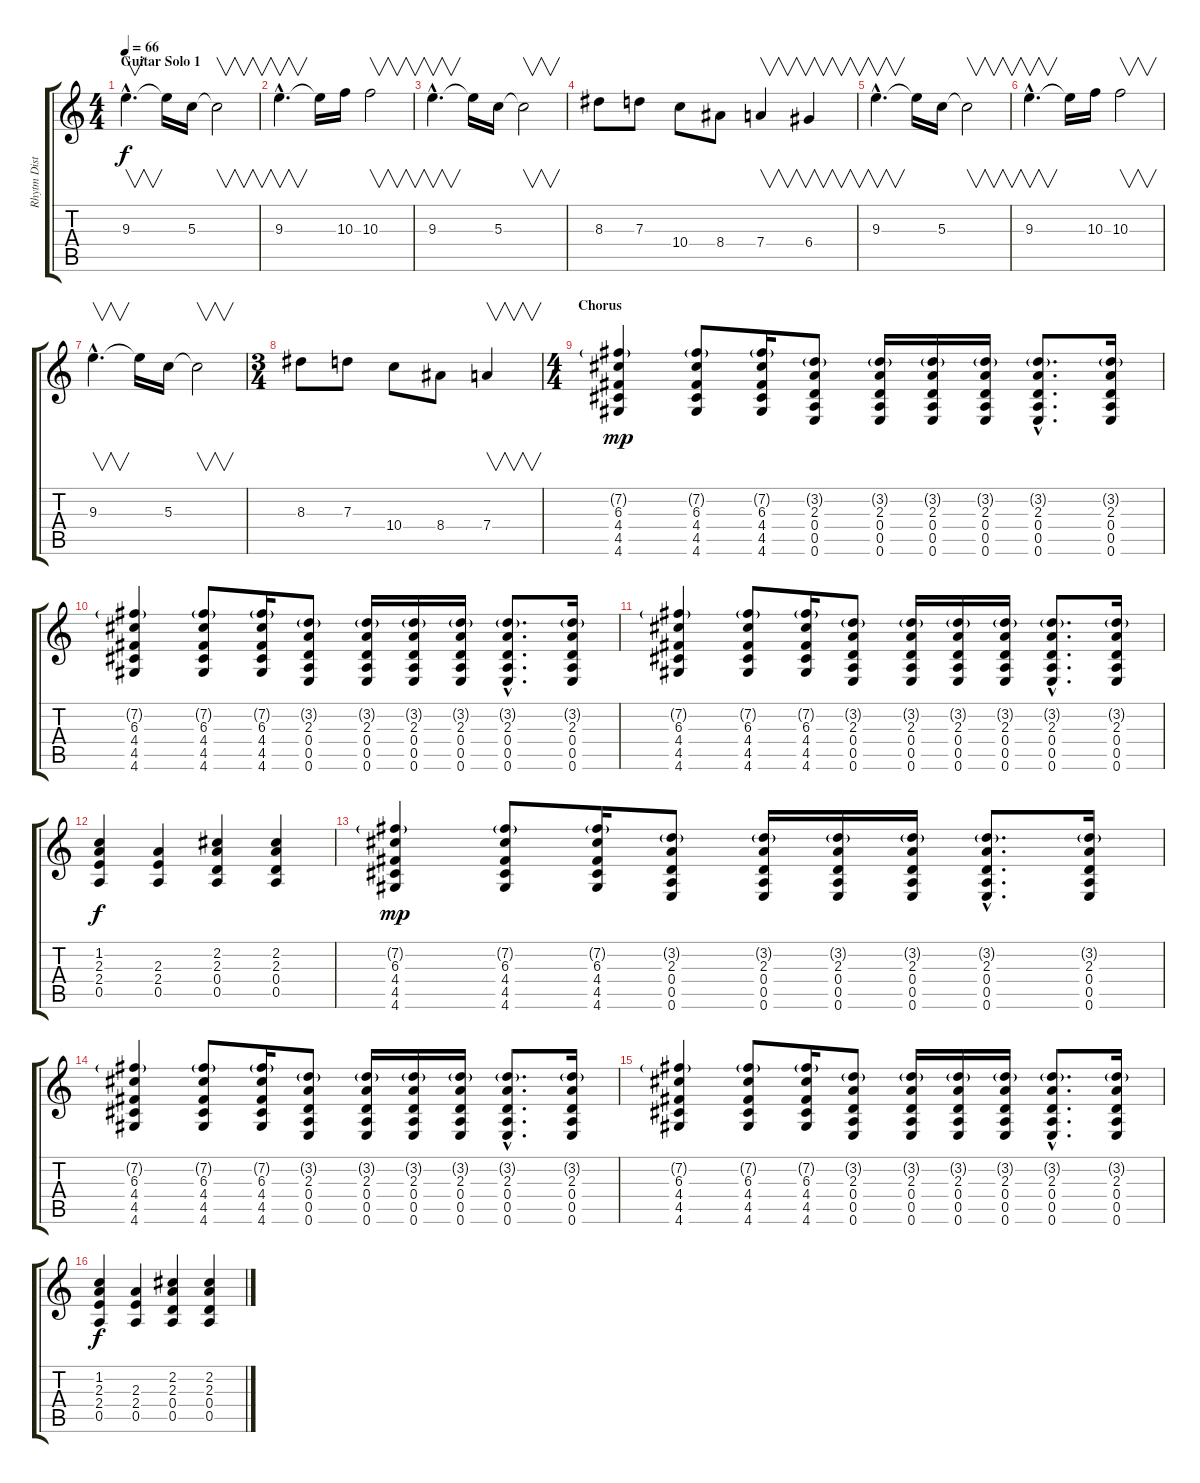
\track ("Rhytm Distortion" "Rhytm Dist") {instrument distortionguitar}
\staff {score tabs}
\tuning (E4 B3 G3 D3 A2 E2) {hide}
\ts (4 4)
\section ("" "Guitar Solo 1")
\tempo 66
\clef g2
\ks c
9.3{hac}.4{v d dy f} 9.3{t}.16 5.3.16 5.3{t}.2{v} |
9.3{hac}.4{v d} 9.3{t}.16 10.3.16 10.3.2{v} |
9.3{hac}.4{v d} 9.3{t}.16 5.3.16 5.3{t}.2{v} |
8.3.8 7.3.8 10.4.8 8.4.8 7.4.4{v} 6.4.4{v} |
9.3{hac}.4{v d} 9.3{t}.16 5.3.16 5.3{t}.2{v} |
9.3{hac}.4{v d} 9.3{t}.16 10.3.16 10.3.2{v} |
9.3{hac}.4{v d} 9.3{t}.16 5.3.16 5.3{t}.2{v} |
\ts (3 4)
8.3.8 7.3.8 10.4.8 8.4.8 7.4.4{v} |
\ts (4 4)
\section ("" "Chorus")
(7.2{g} 6.3 4.4 4.5 4.6).4{dy mp} (7.2{g} 6.3 4.4 4.5 4.6).8 (7.2{g} 6.3 4.4 4.5 4.6).16 (3.2{g} 2.3 0.4 0.5 0.6).8 (3.2{g} 2.3 0.4 0.5 0.6).16 (3.2{g} 2.3 0.4 0.5 0.6).16 (3.2{g} 2.3 0.4 0.5 0.6).16 (3.2{g hac} 2.3{hac} 0.4{hac} 0.5{hac} 0.6{hac}).8{d} (3.2{g} 2.3 0.4 0.5 0.6).16 |
(7.2{g} 6.3 4.4 4.5 4.6).4 (7.2{g} 6.3 4.4 4.5 4.6).8 (7.2{g} 6.3 4.4 4.5 4.6).16 (3.2{g} 2.3 0.4 0.5 0.6).8 (3.2{g} 2.3 0.4 0.5 0.6).16 (3.2{g} 2.3 0.4 0.5 0.6).16 (3.2{g} 2.3 0.4 0.5 0.6).16 (3.2{g hac} 2.3{hac} 0.4{hac} 0.5{hac} 0.6{hac}).8{d} (3.2{g} 2.3 0.4 0.5 0.6).16 |
(7.2{g} 6.3 4.4 4.5 4.6).4 (7.2{g} 6.3 4.4 4.5 4.6).8 (7.2{g} 6.3 4.4 4.5 4.6).16 (3.2{g} 2.3 0.4 0.5 0.6).8 (3.2{g} 2.3 0.4 0.5 0.6).16 (3.2{g} 2.3 0.4 0.5 0.6).16 (3.2{g} 2.3 0.4 0.5 0.6).16 (3.2{g hac} 2.3{hac} 0.4{hac} 0.5{hac} 0.6{hac}).8{d} (3.2{g} 2.3 0.4 0.5 0.6).16 |
(1.2 2.3 2.4 0.5).4{dy f} (2.3 2.4 0.5).4 (2.2 2.3 0.4 0.5).4 (2.2 2.3 0.4 0.5).4 |
(7.2{g} 6.3 4.4 4.5 4.6).4{dy mp} (7.2{g} 6.3 4.4 4.5 4.6).8 (7.2{g} 6.3 4.4 4.5 4.6).16 (3.2{g} 2.3 0.4 0.5 0.6).8 (3.2{g} 2.3 0.4 0.5 0.6).16 (3.2{g} 2.3 0.4 0.5 0.6).16 (3.2{g} 2.3 0.4 0.5 0.6).16 (3.2{g hac} 2.3{hac} 0.4{hac} 0.5{hac} 0.6{hac}).8{d} (3.2{g} 2.3 0.4 0.5 0.6).16 |
(7.2{g} 6.3 4.4 4.5 4.6).4 (7.2{g} 6.3 4.4 4.5 4.6).8 (7.2{g} 6.3 4.4 4.5 4.6).16 (3.2{g} 2.3 0.4 0.5 0.6).8 (3.2{g} 2.3 0.4 0.5 0.6).16 (3.2{g} 2.3 0.4 0.5 0.6).16 (3.2{g} 2.3 0.4 0.5 0.6).16 (3.2{g hac} 2.3{hac} 0.4{hac} 0.5{hac} 0.6{hac}).8{d} (3.2{g} 2.3 0.4 0.5 0.6).16 |
(7.2{g} 6.3 4.4 4.5 4.6).4 (7.2{g} 6.3 4.4 4.5 4.6).8 (7.2{g} 6.3 4.4 4.5 4.6).16 (3.2{g} 2.3 0.4 0.5 0.6).8 (3.2{g} 2.3 0.4 0.5 0.6).16 (3.2{g} 2.3 0.4 0.5 0.6).16 (3.2{g} 2.3 0.4 0.5 0.6).16 (3.2{g hac} 2.3{hac} 0.4{hac} 0.5{hac} 0.6{hac}).8{d} (3.2{g} 2.3 0.4 0.5 0.6).16 |
(1.2 2.3 2.4 0.5).4{dy f} (2.3 2.4 0.5).4 (2.2 2.3 0.4 0.5).4 (2.2 2.3 0.4 0.5).4
